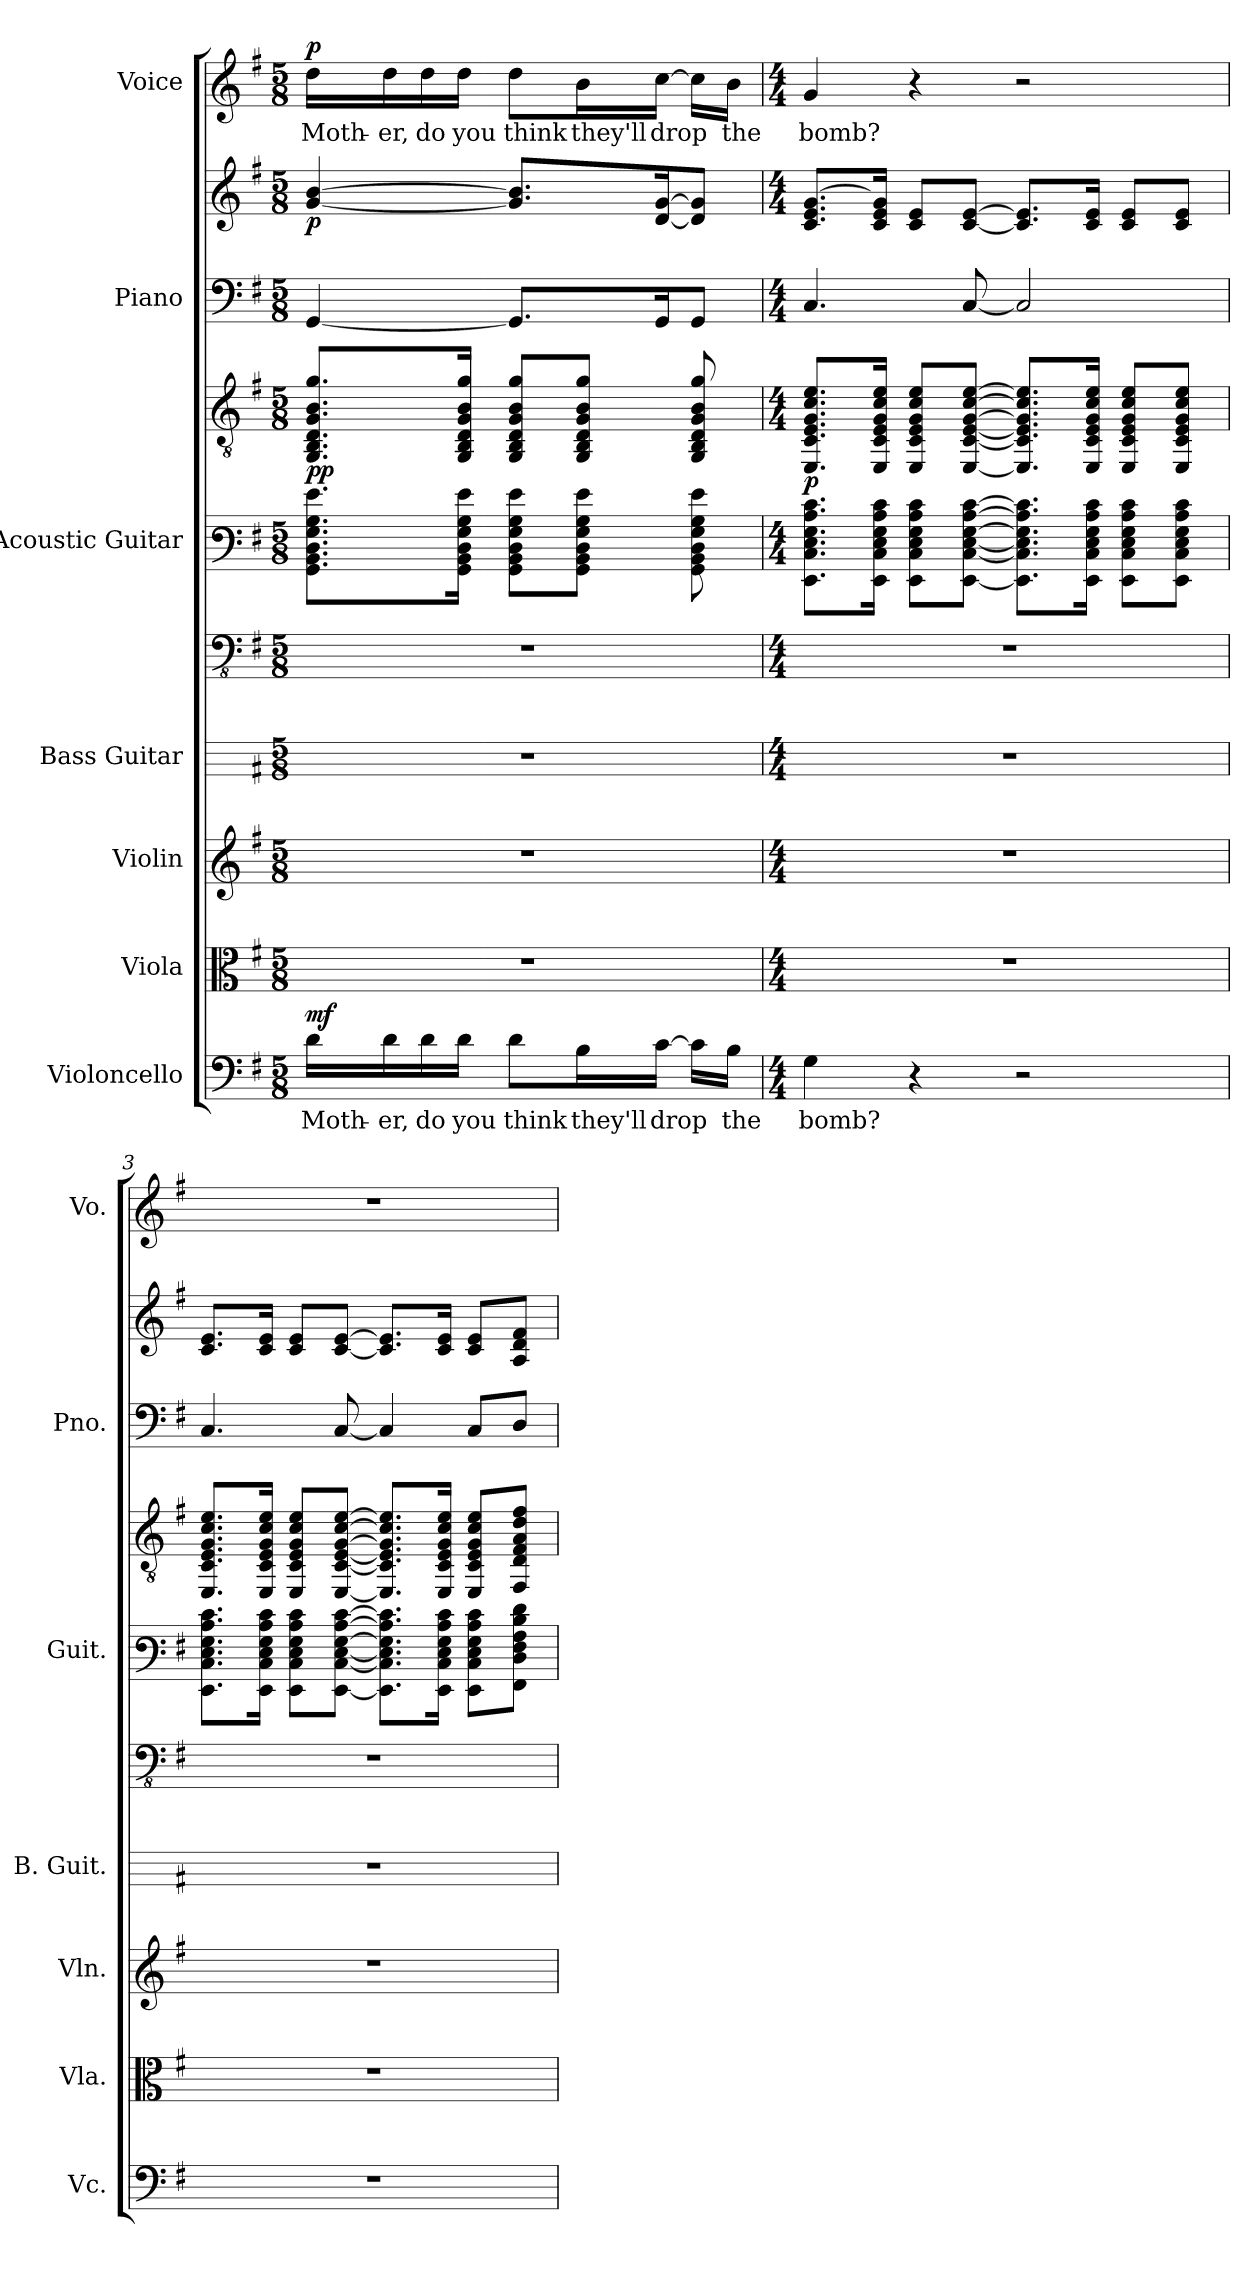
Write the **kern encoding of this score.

**kern	**text	**dynam	**kern	**kern	**kern	**kern	**kern	**kern	**dynam	**kern	**kern	**dynam	**kern	**text	**dynam
*part7	*part7	*part7	*part6	*part5	*part4	*part4	*part3	*part3	*part3	*part2	*part2	*part2	*part1	*part1	*part1
*staff10	*staff10	*staff10	*staff9	*staff8	*staff7	*staff6	*staff5	*staff4	*staff4/5	*staff3	*staff2	*staff2/3	*staff1	*staff1	*staff1
*I"Violoncello	*	*	*I"Viola	*I"Violin	*I"Bass Guitar	*	*I"Acoustic Guitar	*	*	*I"Piano	*	*	*I"Voice	*	*
*I'Vc.	*	*	*I'Vla.	*I'Vln.	*I'B. Guit.	*	*I'Guit.	*	*	*I'Pno.	*	*	*I'Vo.	*	*
*	*	*	*	*	*stria4	*	*stria6	*	*	*	*	*	*	*	*
*clefF4	*	*	*clefC3	*clefG2	*	*clefFv4	*	*clefGv2	*	*clefF4	*clefG2	*	*clefG2	*	*
*k[f#]	*	*	*k[f#]	*k[f#]	*k[f#]	*k[f#]	*k[f#]	*k[f#]	*	*k[f#]	*k[f#]	*	*k[f#]	*	*
*M5/8	*	*	*M5/8	*M5/8	*M5/8	*M5/8	*M5/8	*M5/8	*	*M5/8	*M5/8	*	*M5/8	*	*
*MM60	*	*	*MM60	*MM60	*MM60	*MM60	*MM60	*MM60	*	*MM60	*MM60	*	*MM60	*	*
=1	=1	=1	=1	=1	=1	=1	=1	=1	=1	=1	=1	=1	=1	=1	=1
!	!	!LO:DY:b	!	!	!	!	!	!	!LO:DY:b	!	!	!LO:DY:b	!	!	!LO:DY:b
16d\LL	Moth-	mf	8%5r	8%5r	8%5r	8%5r	8.GG\ 8.BB\ 8.D\ 8.G\ 8.B\ 8.g\L	8.GG/ 8.BB/ 8.D/ 8.G/ 8.B/ 8.g/L	pp	[4GG/	[4g/ [4b/	p	16dd\LL	Moth-	p
16d\	-er,	.	.	.	.	.	.	.	.	.	.	.	16dd\	-er,	.
16d\	do	.	.	.	.	.	.	.	.	.	.	.	16dd\	do	.
16d\JJ	you	.	.	.	.	.	16GG\ 16BB\ 16D\ 16G\ 16B\ 16g\Jk	16GG/ 16BB/ 16D/ 16G/ 16B/ 16g/Jk	.	.	.	.	16dd\JJ	you	.
8d\L	think	.	.	.	.	.	8GG\ 8BB\ 8D\ 8G\ 8B\ 8g\L	8GG/ 8BB/ 8D/ 8G/ 8B/ 8g/L	.	8.GG/L]	8.g/] 8.b/]L	.	8dd\L	think	.
16B\L	they'll	.	.	.	.	.	8GG\ 8BB\ 8D\ 8G\ 8B\ 8g\J	8GG/ 8BB/ 8D/ 8G/ 8B/ 8g/J	.	.	.	.	16b\L	they'll	.
[16c\JJ	drop	.	.	.	.	.	.	.	.	16GG/K	[16d/ [16g/K	.	[16cc\JJ	drop	.
16c\LL]	.	.	.	.	.	.	8GG\ 8BB\ 8D\ 8G\ 8B\ 8g\	8GG/ 8BB/ 8D/ 8G/ 8B/ 8g/	.	8GG/J	8d/] 8g/]J	.	16cc\LL]	.	.
16B\JJ	the	.	.	.	.	.	.	.	.	.	.	.	16b\JJ	the	.
=2	=2	=2	=2	=2	=2	=2	=2	=2	=2	=2	=2	=2	=2	=2	=2
*M4/4	*	*	*M4/4	*M4/4	*M4/4	*M4/4	*M4/4	*M4/4	*	*M4/4	*M4/4	*	*M4/4	*	*
!	!	!	!	!	!	!	!	!	!LO:DY:b	!	!	!	!	!	!
4G\	bomb?	.	1r	1r	1r	1r	8.EE\ 8.C\ 8.E\ 8.G\ 8.c\ 8.e\L	8.EE/ 8.C/ 8.E/ 8.G/ 8.c/ 8.e/L	p	4.C/	8.c/ 8.e/ [8.g/L	.	4g/	bomb?	.
.	.	.	.	.	.	.	16EE\ 16C\ 16E\ 16G\ 16c\ 16e\Jk	16EE/ 16C/ 16E/ 16G/ 16c/ 16e/Jk	.	.	16c/ 16e/ 16g/]Jk	.	.	.	.
4r	.	.	.	.	.	.	8EE\ 8C\ 8E\ 8G\ 8c\ 8e\L	8EE/ 8C/ 8E/ 8G/ 8c/ 8e/L	.	.	8c/ 8e/L	.	4r	.	.
.	.	.	.	.	.	.	[8EE\ [8C\ [8E\ [8G\ [8c\ [8e\J	[8EE/ [8C/ [8E/ [8G/ [8c/ [8e/J	.	[8C/	[8c/ [8e/J	.	.	.	.
2r	.	.	.	.	.	.	8.EE\] 8.C\] 8.E\] 8.G\] 8.c\] 8.e\]L	8.EE/] 8.C/] 8.E/] 8.G/] 8.c/] 8.e/]L	.	2C/]	8.c/] 8.e/]L	.	2r	.	.
.	.	.	.	.	.	.	16EE\ 16C\ 16E\ 16G\ 16c\ 16e\Jk	16EE/ 16C/ 16E/ 16G/ 16c/ 16e/Jk	.	.	16c/ 16e/Jk	.	.	.	.
.	.	.	.	.	.	.	8EE\ 8C\ 8E\ 8G\ 8c\ 8e\L	8EE/ 8C/ 8E/ 8G/ 8c/ 8e/L	.	.	8c/ 8e/L	.	.	.	.
.	.	.	.	.	.	.	8EE\ 8C\ 8E\ 8G\ 8c\ 8e\J	8EE/ 8C/ 8E/ 8G/ 8c/ 8e/J	.	.	8c/ 8e/J	.	.	.	.
=3	=3	=3	=3	=3	=3	=3	=3	=3	=3	=3	=3	=3	=3	=3	=3
1r	.	.	1r	1r	1r	1r	8.EE\ 8.C\ 8.E\ 8.G\ 8.c\ 8.e\L	8.EE/ 8.C/ 8.E/ 8.G/ 8.c/ 8.e/L	.	4.C/	8.c/ 8.e/L	.	1r	.	.
.	.	.	.	.	.	.	16EE\ 16C\ 16E\ 16G\ 16c\ 16e\Jk	16EE/ 16C/ 16E/ 16G/ 16c/ 16e/Jk	.	.	16c/ 16e/Jk	.	.	.	.
.	.	.	.	.	.	.	8EE\ 8C\ 8E\ 8G\ 8c\ 8e\L	8EE/ 8C/ 8E/ 8G/ 8c/ 8e/L	.	.	8c/ 8e/L	.	.	.	.
.	.	.	.	.	.	.	[8EE\ [8C\ [8E\ [8G\ [8c\ [8e\J	[8EE/ [8C/ [8E/ [8G/ [8c/ [8e/J	.	[8C/	[8c/ [8e/J	.	.	.	.
.	.	.	.	.	.	.	8.EE\] 8.C\] 8.E\] 8.G\] 8.c\] 8.e\]L	8.EE/] 8.C/] 8.E/] 8.G/] 8.c/] 8.e/]L	.	4C/]	8.c/] 8.e/]L	.	.	.	.
.	.	.	.	.	.	.	16EE\ 16C\ 16E\ 16G\ 16c\ 16e\Jk	16EE/ 16C/ 16E/ 16G/ 16c/ 16e/Jk	.	.	16c/ 16e/Jk	.	.	.	.
.	.	.	.	.	.	.	8EE\ 8C\ 8E\ 8G\ 8c\ 8e\L	8EE/ 8C/ 8E/ 8G/ 8c/ 8e/L	.	8C/L	8c/ 8e/L	.	.	.	.
.	.	.	.	.	.	.	8FF#\ 8D\ 8F#\ 8A\ 8d\ 8f#\J	8FF#/ 8D/ 8F#/ 8A/ 8d/ 8f#/J	.	8D/J	8A/ 8d/ 8f#/J	.	.	.	.
=	=	=	=	=	=	=	=	=	=	=	=	=	=	=	=
*-	*-	*-	*-	*-	*-	*-	*-	*-	*-	*-	*-	*-	*-	*-	*-
